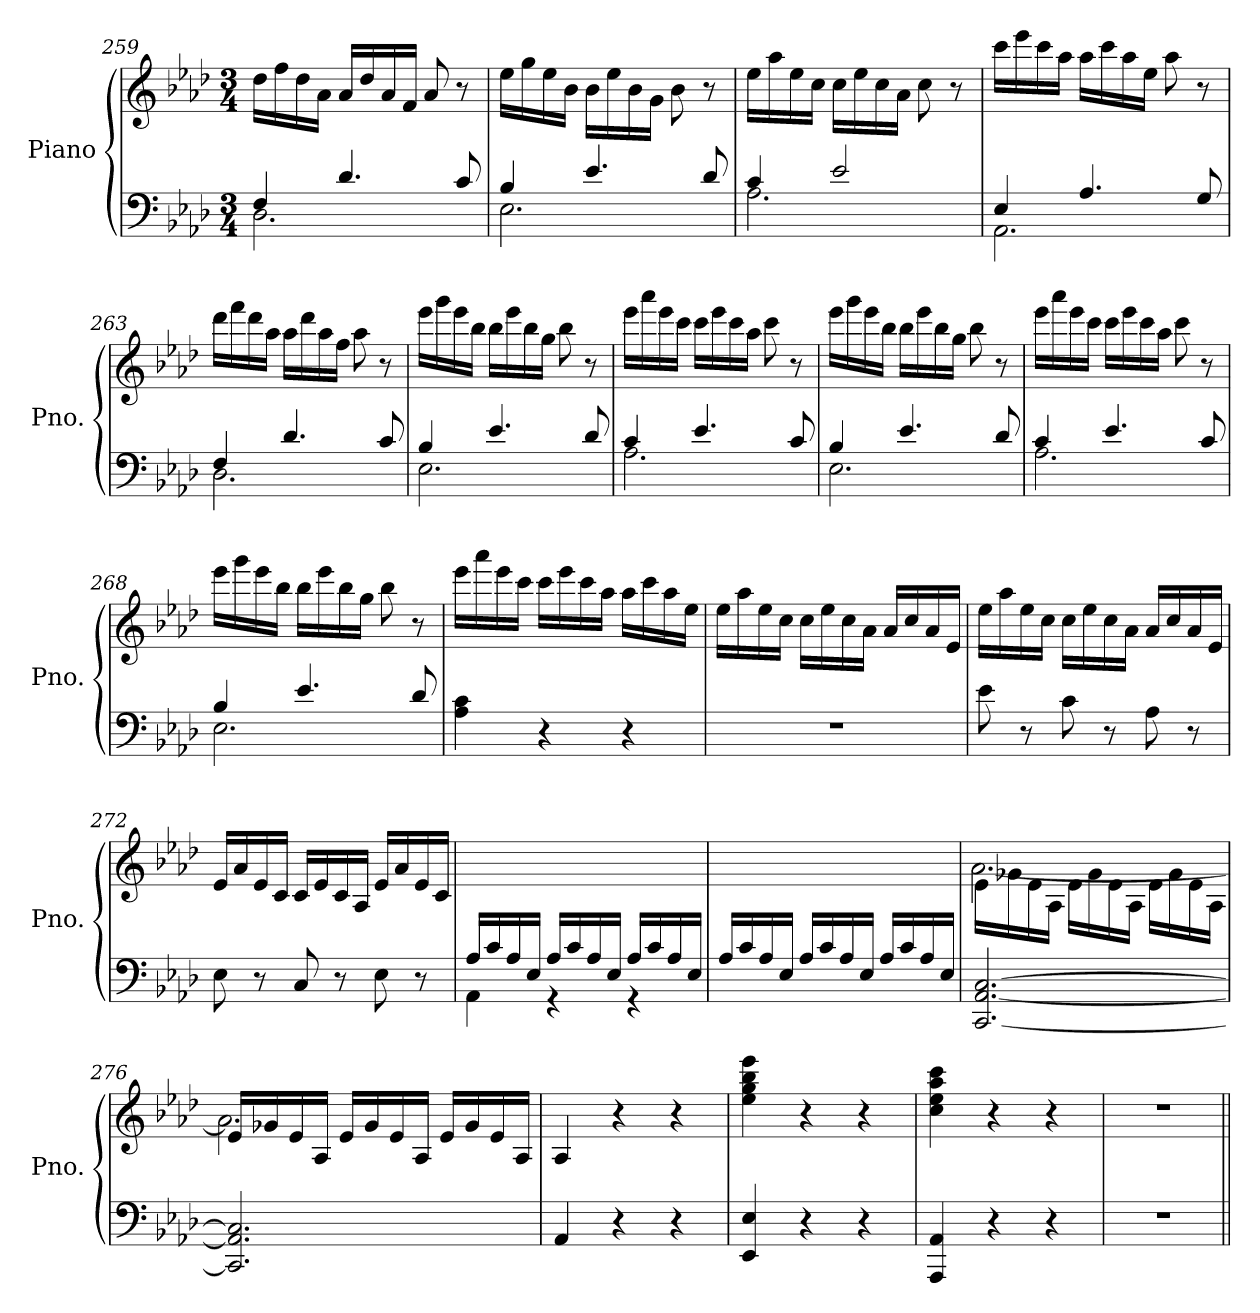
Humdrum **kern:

**kern	**kern
*part1	*part1
*staff2	*staff1
*I"Piano	*
*I'Pno.	*
*clefF4	*clefG2
*k[b-e-a-d-]	*k[b-e-a-d-]
*M3/4	*M3/4
=259	=259
*^	*
4F/	2.D-\	16dd-\LL
.	.	16ff\
.	.	16dd-\
.	.	16a-\JJ
4.d-/	.	16a-/LL
.	.	16dd-/
.	.	16a-/
.	.	16f/JJ
.	.	8a-/
8c/	.	8r
=260	=260	=260
4B-/	2.E-\	16ee-\LL
.	.	16gg\
.	.	16ee-\
.	.	16b-\JJ
4.e-/	.	16b-\LL
.	.	16ee-\
.	.	16b-\
.	.	16g\JJ
.	.	8b-\
8d-/	.	8r
!!LO:LB:g=z
=261	=261	=261
4c/	2.A-\	16ee-\LL
.	.	16aa-\
.	.	16ee-\
.	.	16cc\JJ
2e-/	.	16cc\LL
.	.	16ee-\
.	.	16cc\
.	.	16a-\JJ
.	.	8cc\
.	.	8r
=262	=262	=262
4E-/	2.AA-\	16ccc\LL
.	.	16eee-\
.	.	16ccc\
.	.	16aa-\JJ
4.A-/	.	16aa-\LL
.	.	16ccc\
.	.	16aa-\
.	.	16ee-\JJ
.	.	8aa-\
8G/	.	8r
=263	=263	=263
4F/	2.D-\	16ddd-\LL
.	.	16fff\
.	.	16ddd-\
.	.	16aa-\JJ
4.d-/	.	16aa-\LL
.	.	16ddd-\
.	.	16aa-\
.	.	16ff\JJ
.	.	8aa-\
8c/	.	8r
=264	=264	=264
4B-/	2.E-\	16eee-\LL
.	.	16ggg\
.	.	16eee-\
.	.	16bb-\JJ
4.e-/	.	16bb-\LL
.	.	16eee-\
.	.	16bb-\
.	.	16gg\JJ
.	.	8bb-\
8d-/	.	8r
!!LO:LB:g=z
=265	=265	=265
4c/	2.A-\	16eee-\LL
.	.	16aaa-\
.	.	16eee-\
.	.	16ccc\JJ
4.e-/	.	16ccc\LL
.	.	16eee-\
.	.	16ccc\
.	.	16aa-\JJ
.	.	8ccc\
8c/	.	8r
=266	=266	=266
4B-/	2.E-\	16eee-\LL
.	.	16ggg\
.	.	16eee-\
.	.	16bb-\JJ
4.e-/	.	16bb-\LL
.	.	16eee-\
.	.	16bb-\
.	.	16gg\JJ
.	.	8bb-\
8d-/	.	8r
=267	=267	=267
4c/	2.A-\	16eee-\LL
.	.	16aaa-\
.	.	16eee-\
.	.	16ccc\JJ
4.e-/	.	16ccc\LL
.	.	16eee-\
.	.	16ccc\
.	.	16aa-\JJ
.	.	8ccc\
8c/	.	8r
!!LO:LB:g=z
=268	=268	=268
4B-/	2.E-\	16eee-\LL
.	.	16ggg\
.	.	16eee-\
.	.	16bb-\JJ
4.e-/	.	16bb-\LL
.	.	16eee-\
.	.	16bb-\
.	.	16gg\JJ
.	.	8bb-\
8d-/	.	8r
*v	*v	*
=269	=269
4A-\ 4c\	16eee-\LL
.	16aaa-\
.	16eee-\
.	16ccc\JJ
4r	16ccc\LL
.	16eee-\
.	16ccc\
.	16aa-\JJ
4r	16aa-\LL
.	16ccc\
.	16aa-\
.	16ee-\JJ
=270	=270
2.r	16ee-\LL
.	16aa-\
.	16ee-\
.	16cc\JJ
.	16cc\LL
.	16ee-\
.	16cc\
.	16a-\JJ
.	16a-/LL
.	16cc/
.	16a-/
.	16e-/JJ
!!LO:LB:g=z
=271	=271
8e-\	16ee-\LL
.	16aa-\
8r	16ee-\
.	16cc\JJ
8c\	16cc\LL
.	16ee-\
8r	16cc\
.	16a-\JJ
8A-\	16a-/LL
.	16cc/
8r	16a-/
.	16e-/JJ
=272	=272
8E-\	16e-/LL
.	16a-/
8r	16e-/
.	16c/JJ
8C/	16c/LL
.	16e-/
8r	16c/
.	16A-/JJ
8E-\	16e-/LL
.	16a-/
8r	16e-/
.	16c/JJ
=273	=273
*^	*
16A-/LL	4AA-\	2.ryy
16c/	.	.
16A-/	.	.
16E-/JJ	.	.
16A-/LL	4r	.
16c/	.	.
16A-/	.	.
16E-/JJ	.	.
16A-/LL	4r	.
16c/	.	.
16A-/	.	.
16E-/JJ	.	.
*v	*v	*
=274	=274
16A-/LL	2.ryy
16c/	.
16A-/	.
16E-/JJ	.
16A-/LL	.
16c/	.
16A-/	.
16E-/JJ	.
16A-/LL	.
16c/	.
16A-/	.
16E-/JJ	.
!!LO:PB:g=z
=275	=275
*	*^
[2.CC/ [2.AA-/ [2.C/	16e-\LL	[2.a-\
.	16g-X\	.
.	16e-\	.
.	16A-\JJ	.
.	16e-\LL	.
.	16g-\	.
.	16e-\	.
.	16A-\JJ	.
.	16e-\LL	.
.	16g-\	.
.	16e-\	.
.	16A-\JJ	.
=276	=276	=276
2.CC/] 2.AA-/] 2.C/]	16e-/LL	2.a-\]
.	16g-X/	.
.	16e-/	.
.	16A-/JJ	.
.	16e-/LL	.
.	16g-/	.
.	16e-/	.
.	16A-/JJ	.
.	16e-/LL	.
.	16g-/	.
.	16e-/	.
.	16A-/JJ	.
*	*v	*v
=277	=277
4AA-/	4A-/
4r	4r
4r	4r
=278	=278
4EE-/ 4E-/	4ee-\ 4gg\ 4bb-\ 4eee-\
4r	4r
4r	4r
=279	=279
4AAA-/ 4AA-/	4cc\ 4ee-\ 4aa-\ 4ccc\
4r	4r
4r	4r
=280	=280
2.r	2.r
=||	=||
*-	*-
